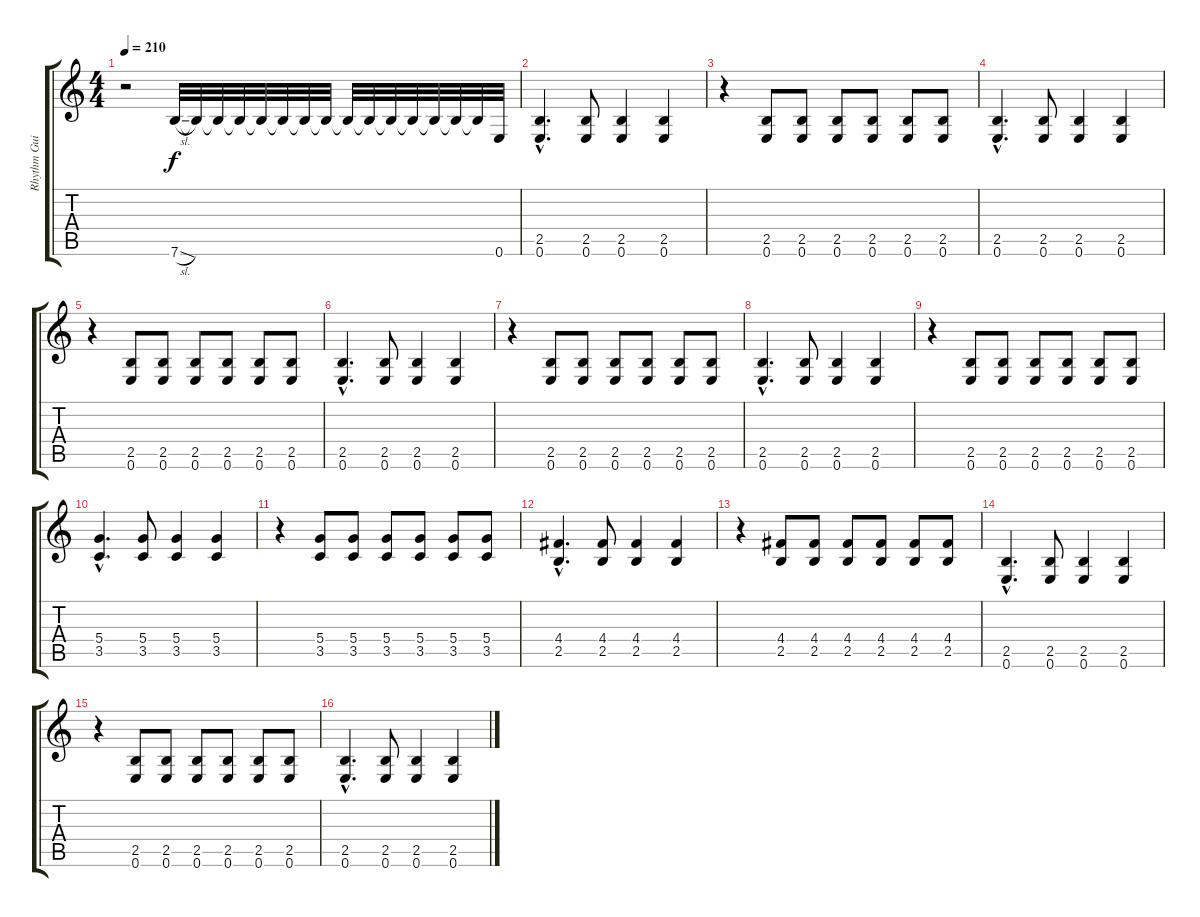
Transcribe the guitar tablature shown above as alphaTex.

\track ("Rhythm Guitar" "Rhythm Gui") {instrument distortionguitar}
\staff {score tabs}
\tuning (E4 B3 G3 D3 A2 E2) {hide}
\ts (4 4)
\tempo 210
\clef g2
\ks c
r.2{dy f} 7.6{sl}.32 7.6{t}.32 7.6{t}.32 7.6{t}.32 7.6{t}.32 7.6{t}.32 7.6{t}.32 7.6{t}.32 7.6{t}.32 7.6{t}.32 7.6{t}.32 7.6{t}.32 7.6{t}.32 7.6{t}.32 7.6{t}.32 0.6.32 |
(2.5{hac} 0.6{hac}).4{d} (2.5 0.6).8 (2.5 0.6).4 (2.5 0.6).4 |
r.4 (2.5 0.6).8 (2.5 0.6).8 (2.5 0.6).8 (2.5 0.6).8 (2.5 0.6).8 (2.5 0.6).8 |
(2.5{hac} 0.6{hac}).4{d} (2.5 0.6).8 (2.5 0.6).4 (2.5 0.6).4 |
r.4 (2.5 0.6).8 (2.5 0.6).8 (2.5 0.6).8 (2.5 0.6).8 (2.5 0.6).8 (2.5 0.6).8 |
(2.5{hac} 0.6{hac}).4{d} (2.5 0.6).8 (2.5 0.6).4 (2.5 0.6).4 |
r.4 (2.5 0.6).8 (2.5 0.6).8 (2.5 0.6).8 (2.5 0.6).8 (2.5 0.6).8 (2.5 0.6).8 |
(2.5{hac} 0.6{hac}).4{d} (2.5 0.6).8 (2.5 0.6).4 (2.5 0.6).4 |
r.4 (2.5 0.6).8 (2.5 0.6).8 (2.5 0.6).8 (2.5 0.6).8 (2.5 0.6).8 (2.5 0.6).8 |
(5.4{hac} 3.5{hac}).4{d} (5.4 3.5).8 (5.4 3.5).4 (5.4 3.5).4 |
r.4 (5.4 3.5).8 (5.4 3.5).8 (5.4 3.5).8 (5.4 3.5).8 (5.4 3.5).8 (5.4 3.5).8 |
(4.4{hac} 2.5{hac}).4{d} (4.4 2.5).8 (4.4 2.5).4 (4.4 2.5).4 |
r.4 (4.4 2.5).8 (4.4 2.5).8 (4.4 2.5).8 (4.4 2.5).8 (4.4 2.5).8 (4.4 2.5).8 |
(2.5{hac} 0.6{hac}).4{d} (2.5 0.6).8 (2.5 0.6).4 (2.5 0.6).4 |
r.4 (2.5 0.6).8 (2.5 0.6).8 (2.5 0.6).8 (2.5 0.6).8 (2.5 0.6).8 (2.5 0.6).8 |
(2.5{hac} 0.6{hac}).4{d} (2.5 0.6).8 (2.5 0.6).4 (2.5 0.6).4
